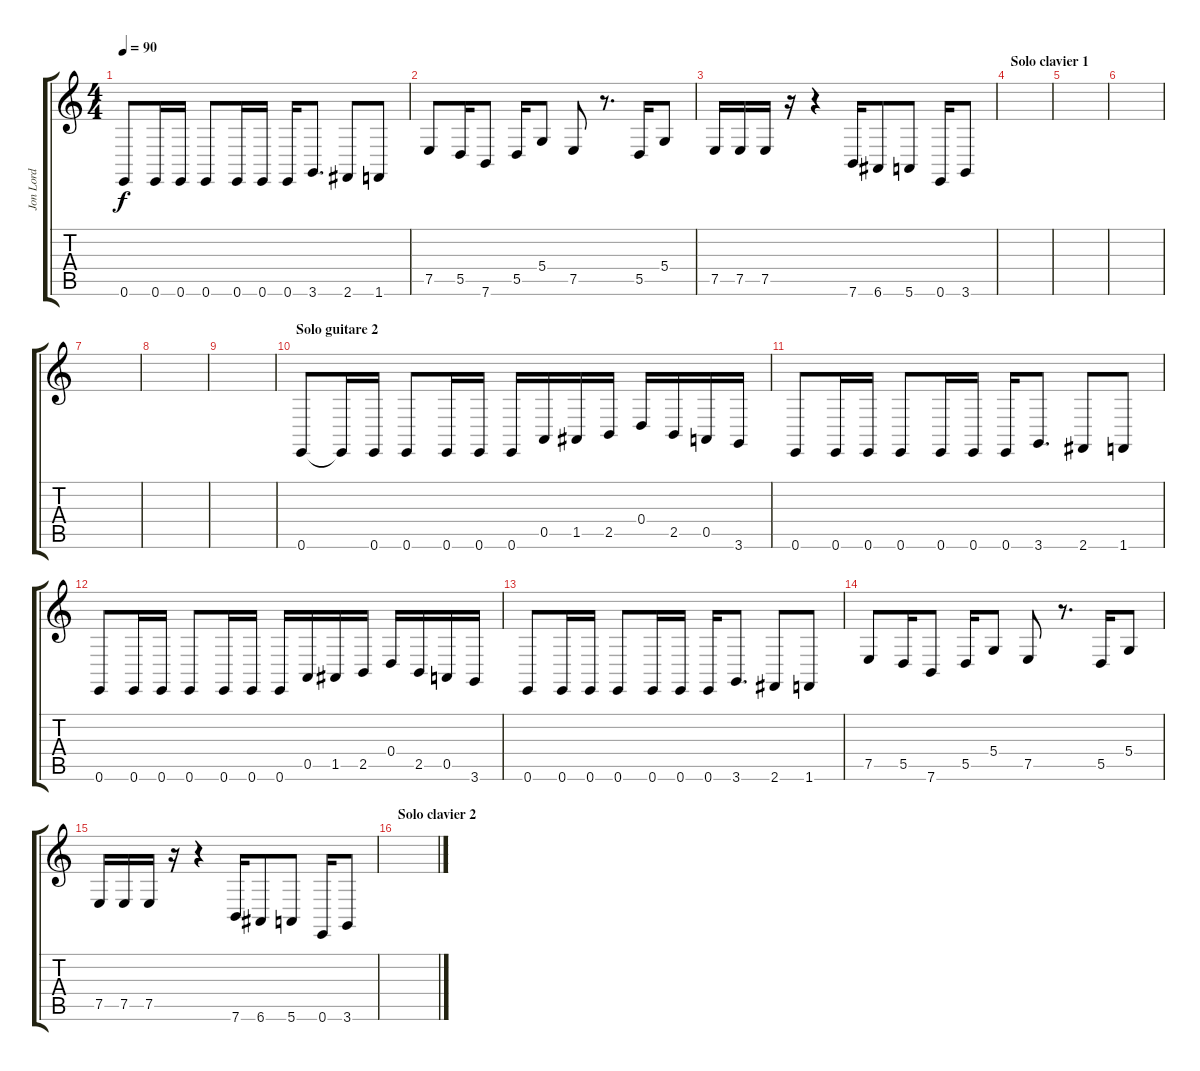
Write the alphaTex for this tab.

\track ("Jon Lord" "Jon Lord") {instrument drawbarorgan}
\staff {score tabs}
\tuning (E4 B3 G3 D3 A2 E2) {hide}
\ts (4 4)
\tempo 90
\clef g2
\ks c
0.6.8{dy f} 0.6.16 0.6.16 0.6.8 0.6.16 0.6.16 0.6.16 3.6.8{d} 2.6.8 1.6.8 |
7.5.8 5.5.16 7.6.8 5.5.16 5.4.8 7.5.8 r.8{d} 5.5.16 5.4.8 |
7.5.16 7.5.16 7.5.16 r.16 r.4 7.6.16 6.6.8 5.6.8 0.6.16 3.6.8 |
\section ("" "Solo clavier 1")
|
|
|
|
|
|
\section ("" "Solo guitare 2")
0.6.8 0.6{t}.16 0.6.16 0.6.8 0.6.16 0.6.16 0.6.16 0.5.16 1.5.16 2.5.16 0.4.16 2.5.16 0.5.16 3.6.16 |
0.6.8 0.6.16 0.6.16 0.6.8 0.6.16 0.6.16 0.6.16 3.6.8{d} 2.6.8 1.6.8 |
0.6.8 0.6.16 0.6.16 0.6.8 0.6.16 0.6.16 0.6.16 0.5.16 1.5.16 2.5.16 0.4.16 2.5.16 0.5.16 3.6.16 |
0.6.8 0.6.16 0.6.16 0.6.8 0.6.16 0.6.16 0.6.16 3.6.8{d} 2.6.8 1.6.8 |
7.5.8 5.5.16 7.6.8 5.5.16 5.4.8 7.5.8 r.8{d} 5.5.16 5.4.8 |
7.5.16 7.5.16 7.5.16 r.16 r.4 7.6.16 6.6.8 5.6.8 0.6.16 3.6.8 |
\section ("" "Solo clavier 2")
